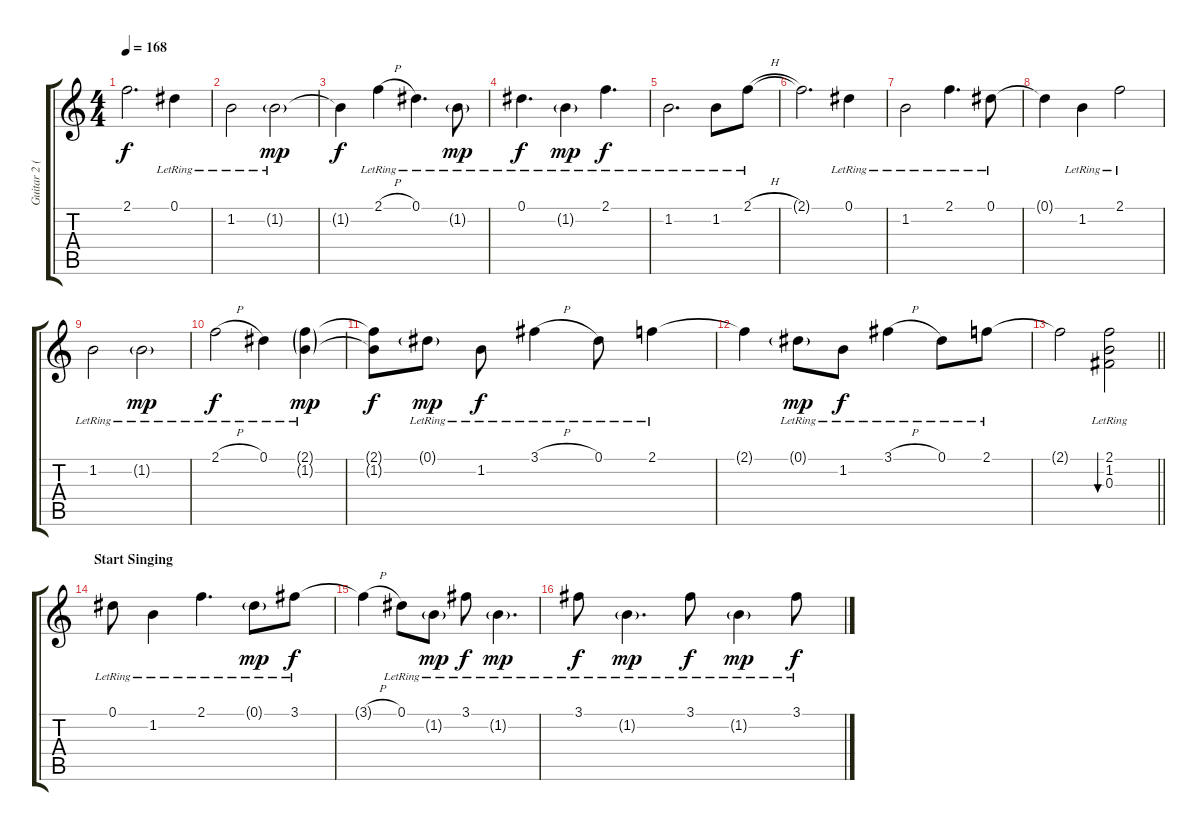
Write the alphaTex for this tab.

\track ("Guitar 2 (Elec)" "Guitar 2 (") {instrument electricguitarclean}
\staff {score tabs}
\tuning (Eb4 Bb3 Gb3 Db3 Ab2 Eb2) {hide}
\ts (4 4)
\tempo 168
\clef g2
\ks c
2.1{t}.2{d dy f} 0.1{lr}.4 |
1.2{lr}.2 1.2{g lr}.2{dy mp} |
1.2{t}.4{dy f} 2.1{h lr}.4 0.1{lr}.4{d} 1.2{g lr}.8{dy mp} |
0.1{lr}.4{d dy f} 1.2{g lr}.4{dy mp} 2.1{lr}.4{d dy f} |
1.2{lr}.2{d} 1.2{lr}.8 2.1{h lr}.8 |
2.1{t}.2{d} 0.1{lr}.4 |
1.2{lr}.2 2.1{lr}.4{d} 0.1{lr}.8 |
0.1{t}.4 1.2{lr}.4 2.1{lr}.2 |
1.2{lr}.2 1.2{g lr}.2{dy mp} |
2.1{h lr}.2{dy f} 0.1{lr}.4 (2.1{g lr} 1.2{g lr}).4{dy mp} |
(2.1{t} 1.2{t}).8{dy f} 0.1{g lr}.8{dy mp} 1.2{lr}.8{dy f} 3.1{h lr}.4 0.1{lr}.8 2.1{lr}.4 |
2.1{t}.4 0.1{g lr}.8{dy mp} 1.2{lr}.8{dy f} 3.1{h lr}.4 0.1{lr}.8 2.1{lr}.8 |
\barLineRight lightlight
2.1{t}.2 (2.1{lr} 1.2{lr} 0.3{lr}).2{bu 240} |
\section ("" "Start Singing")
0.1{lr}.8 1.2{lr}.4 2.1{lr}.4{d} 0.1{g lr}.8{dy mp} 3.1{lr}.8{dy f} |
3.1{h t}.4 0.1{lr}.8 1.2{g lr}.8{dy mp} 3.1{lr}.8{dy f} 1.2{g lr}.4{d dy mp} |
3.1{lr}.8{dy f} 1.2{g lr}.4{d dy mp} 3.1{lr}.8{dy f} 1.2{g lr}.4{dy mp} 3.1{lr}.8{dy f}
